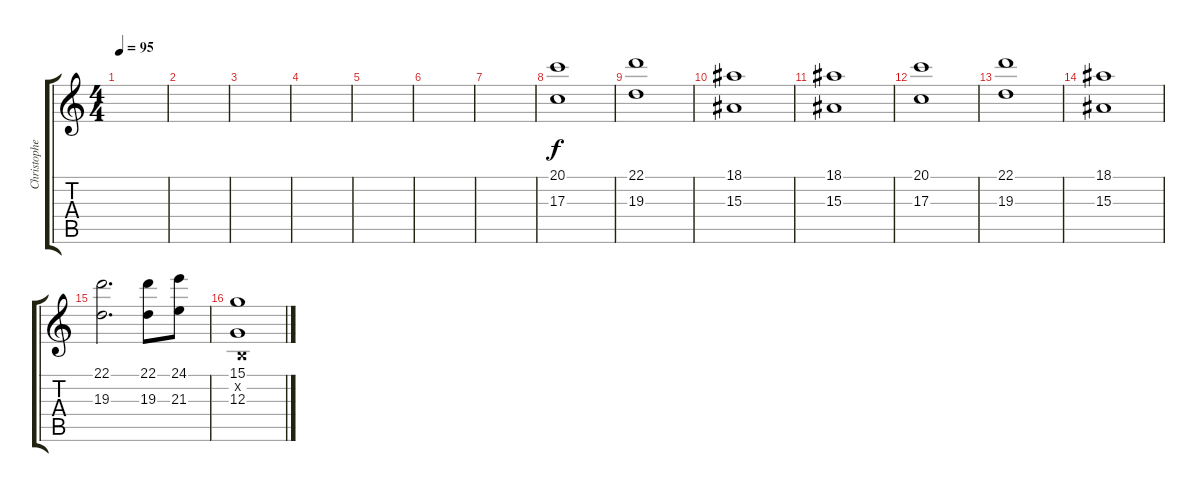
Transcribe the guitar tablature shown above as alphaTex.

\track ("Christopher Dudley" "Christophe") {instrument lead2sawtooth}
\staff {score tabs}
\tuning (E4 B3 G3 D3 A2 Eb2) {hide}
\ts (4 4)
\tempo 95
\clef g2
\ks c
|
|
|
|
|
|
|
(20.1 17.3).1 |
(22.1 19.3).1 |
(18.1 15.3).1 |
(18.1 15.3).1 |
(20.1 17.3).1 |
(22.1 19.3).1 |
(18.1 15.3).1 |
(22.1 19.3).2{d} (22.1 19.3).8 (24.1 21.3).8 |
(15.1 0.2{x} 12.3).1
